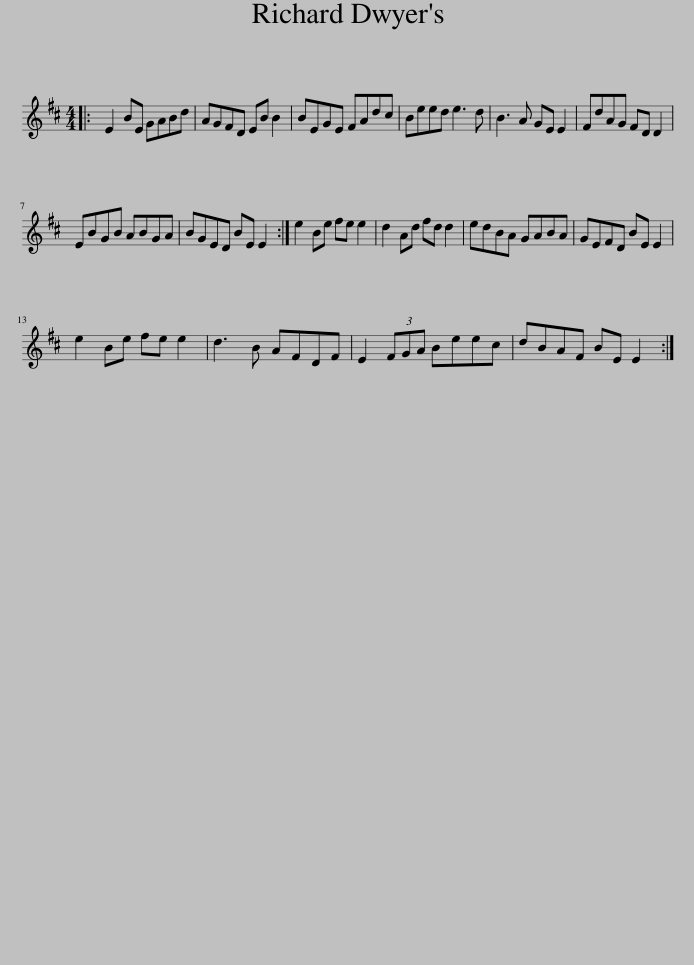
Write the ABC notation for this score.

X:1
L:1/8
M:4/4
I:linebreak $
K:D
V:1 treble
V:1
|: E2 BE GABd | AGFD EB B2 | BEGE FAdc | Beed e3 d | B3 A GE E2 | %5
 FdAG FD D2 |$ EBGB ABGA | BGED BE E2 :| e2 Be fe e2 | d2 Ad fd d2 | %10
 edBA GABA | GEFD BE E2 |$ e2 Be fe e2 | d3 B AFDF | E2 (3FGA Beec | %15
 dBAF BE E2 :| %16
